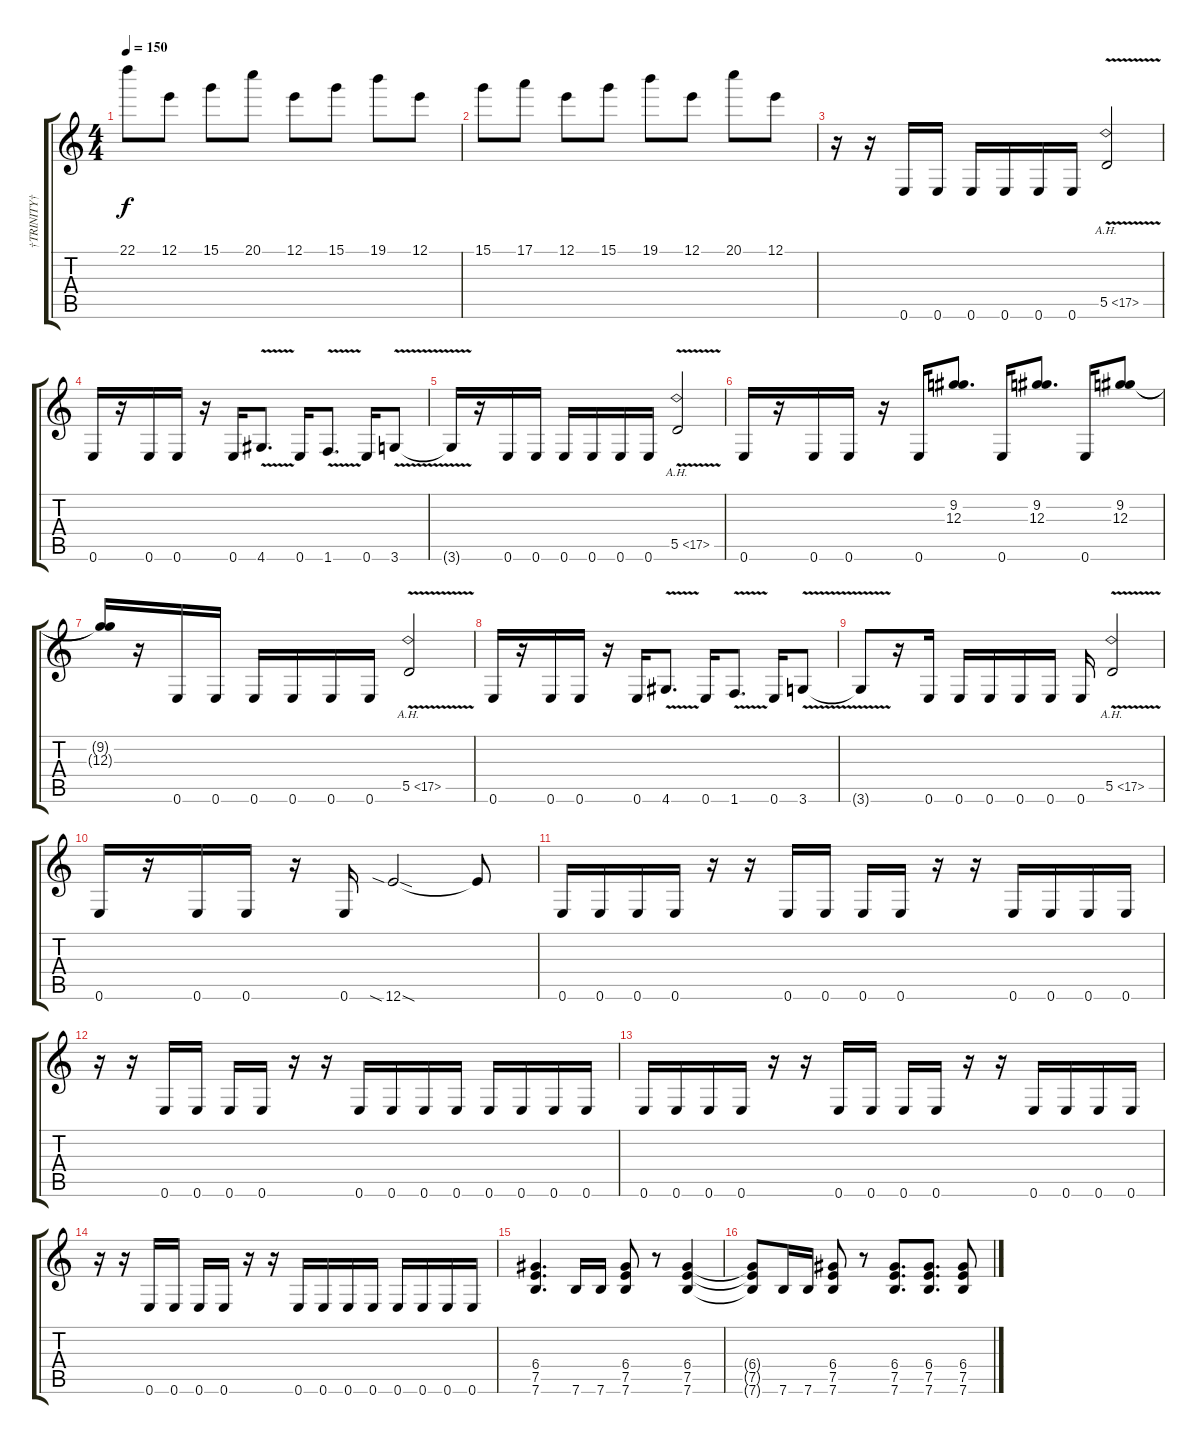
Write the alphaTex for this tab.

\track ("†TRINITY†" "†TRINITY†") {instrument distortionguitar}
\staff {score tabs}
\tuning (E4 B3 G3 D3 A2 E2) {hide}
\ts (4 4)
\tempo 150
\clef g2
\ks c
22.1.8{dy f} 12.1.8 15.1.8 20.1.8 12.1.8 15.1.8 19.1.8 12.1.8 |
15.1.8 17.1.8 12.1.8 15.1.8 19.1.8 12.1.8 20.1.8 12.1.8 |
r.16 r.16 0.6.16 0.6.16 0.6.16 0.6.16 0.6.16 0.6.16 5.5{ah 12 v}.2 |
0.6.16 r.16 0.6.16 0.6.16 r.16 0.6.16 4.6{v}.8{d} 0.6.16 1.6{v}.8{d} 0.6.16 3.6{v}.8 |
3.6{t}.16 r.16 0.6.16 0.6.16 0.6.16 0.6.16 0.6.16 0.6.16 5.5{ah 12 v}.2 |
0.6.16 r.16 0.6.16 0.6.16 r.16 0.6.16 (9.2 12.3).8{d} 0.6.16 (9.2 12.3).8{d} 0.6.16 (9.2 12.3).8 |
(9.2{t} 12.3{t}).16 r.16 0.6.16 0.6.16 0.6.16 0.6.16 0.6.16 0.6.16 5.5{ah 12 v}.2 |
0.6.16 r.16 0.6.16 0.6.16 r.16 0.6.16 4.6{v}.8{d} 0.6.16 1.6{v}.8{d} 0.6.16 3.6{v}.8 |
3.6{t}.8 r.16 0.6.16 0.6.16 0.6.16 0.6.16 0.6.16 0.6.16 5.5{ah 12 v}.2 |
0.6.16 r.16 0.6.16 0.6.16 r.16 0.6.16 12.6{sia sod}.2 12.6{t}.8 |
0.6.16 0.6.16 0.6.16 0.6.16 r.16 r.16 0.6.16 0.6.16 0.6.16 0.6.16 r.16 r.16 0.6.16 0.6.16 0.6.16 0.6.16 |
r.16 r.16 0.6.16 0.6.16 0.6.16 0.6.16 r.16 r.16 0.6.16 0.6.16 0.6.16 0.6.16 0.6.16 0.6.16 0.6.16 0.6.16 |
0.6.16 0.6.16 0.6.16 0.6.16 r.16 r.16 0.6.16 0.6.16 0.6.16 0.6.16 r.16 r.16 0.6.16 0.6.16 0.6.16 0.6.16 |
r.16 r.16 0.6.16 0.6.16 0.6.16 0.6.16 r.16 r.16 0.6.16 0.6.16 0.6.16 0.6.16 0.6.16 0.6.16 0.6.16 0.6.16 |
(6.4 7.5 7.6).4{d} 7.6.16 7.6.16 (6.4 7.5 7.6).8 r.8 (6.4 7.5 7.6).4 |
(6.4{t} 7.5{t} 7.6{t}).8 7.6.16 7.6.16 (6.4 7.5 7.6).8 r.8 (6.4 7.5 7.6).8{d} (6.4 7.5 7.6).8{d} (6.4 7.5 7.6).8
